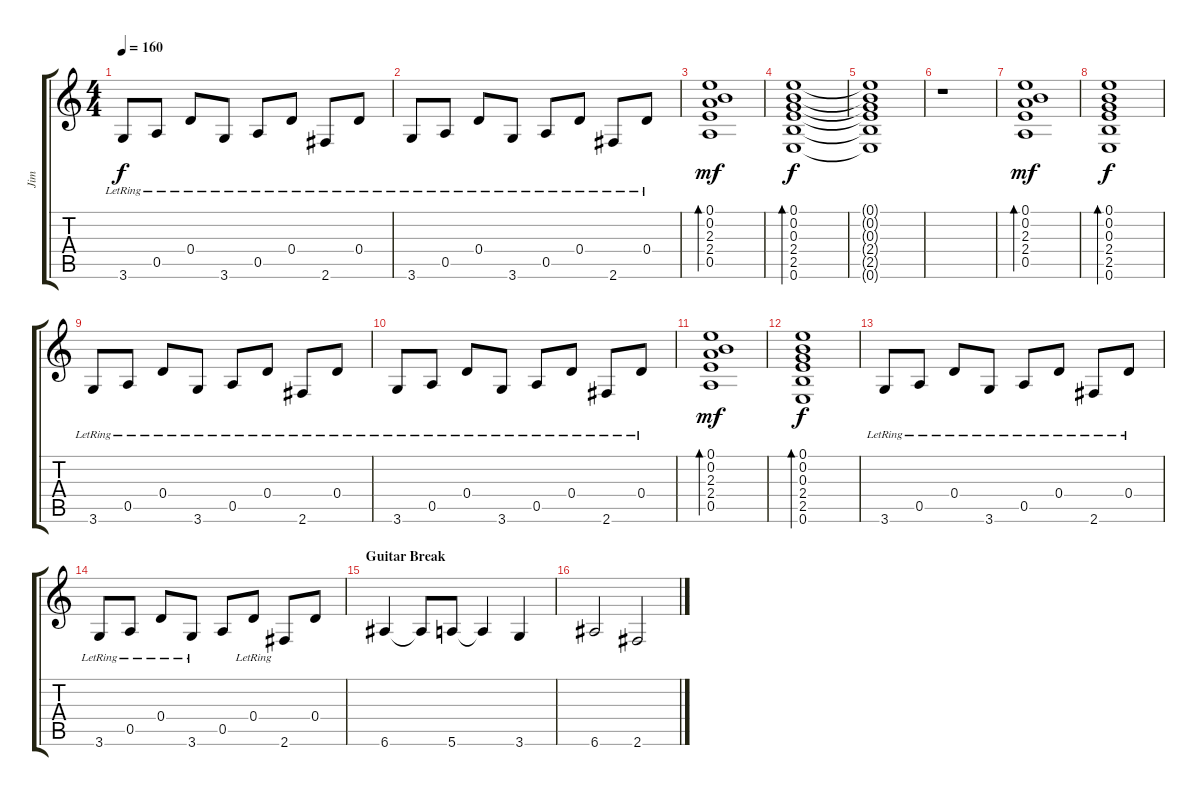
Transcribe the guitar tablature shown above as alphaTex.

\track ("Jim" "Jim") {instrument overdrivenguitar}
\staff {score tabs}
\tuning (E4 B3 G3 D3 A2 E2) {hide}
\ts (4 4)
\tempo 160
\clef g2
\ks c
3.6{lr}.8{dy f volume 12 instrument electricguitarclean} 0.5{lr}.8 0.4{lr}.8 3.6{lr}.8 0.5{lr}.8 0.4{lr}.8 2.6{lr}.8 0.4{lr}.8 |
3.6{lr}.8{volume 12 instrument electricguitarclean} 0.5{lr}.8 0.4{lr}.8 3.6{lr}.8 0.5{lr}.8 0.4{lr}.8 2.6{lr}.8 0.4{lr}.8 |
(0.1 0.2 2.3 2.4 0.5).1{bd 240 dy mf volume 12 instrument electricguitarclean} |
(0.1 0.2 0.3 2.4 2.5 0.6).1{bd 240 dy f instrument electricguitarclean} |
(0.1{t} 0.2{t} 0.3{t} 2.4{t} 2.5{t} 0.6{t}).1 |
r.1 |
(0.1 0.2 2.3 2.4 0.5).1{bd 240 dy mf volume 12 instrument electricguitarclean} |
(0.1 0.2 0.3 2.4 2.5 0.6).1{bd 240 dy f volume 12 instrument electricguitarclean} |
3.6{lr}.8{volume 12 instrument electricguitarclean} 0.5{lr}.8 0.4{lr}.8 3.6{lr}.8 0.5{lr}.8 0.4{lr}.8 2.6{lr}.8 0.4{lr}.8 |
3.6{lr}.8{volume 12 instrument electricguitarclean} 0.5{lr}.8 0.4{lr}.8 3.6{lr}.8 0.5{lr}.8 0.4{lr}.8 2.6{lr}.8 0.4{lr}.8 |
(0.1 0.2 2.3 2.4 0.5).1{bd 240 dy mf volume 12 instrument electricguitarclean} |
(0.1 0.2 0.3 2.4 2.5 0.6).1{bd 240 dy f volume 12 instrument electricguitarclean} |
3.6{lr}.8{volume 12 instrument electricguitarclean} 0.5{lr}.8 0.4{lr}.8 3.6{lr}.8 0.5{lr}.8 0.4{lr}.8 2.6{lr}.8 0.4{lr}.8 |
3.6{lr}.8{volume 12 instrument electricguitarclean} 0.5{lr}.8 0.4{lr}.8 3.6{lr}.8 0.5.8 0.4{lr}.8 2.6.8 0.4.8 |
\section ("" "Guitar Break")
6.6.4{volume 14 instrument overdrivenguitar} 6.6{t}.8 5.6.8 5.6{t}.4 3.6.4 |
6.6.2 2.6.2
